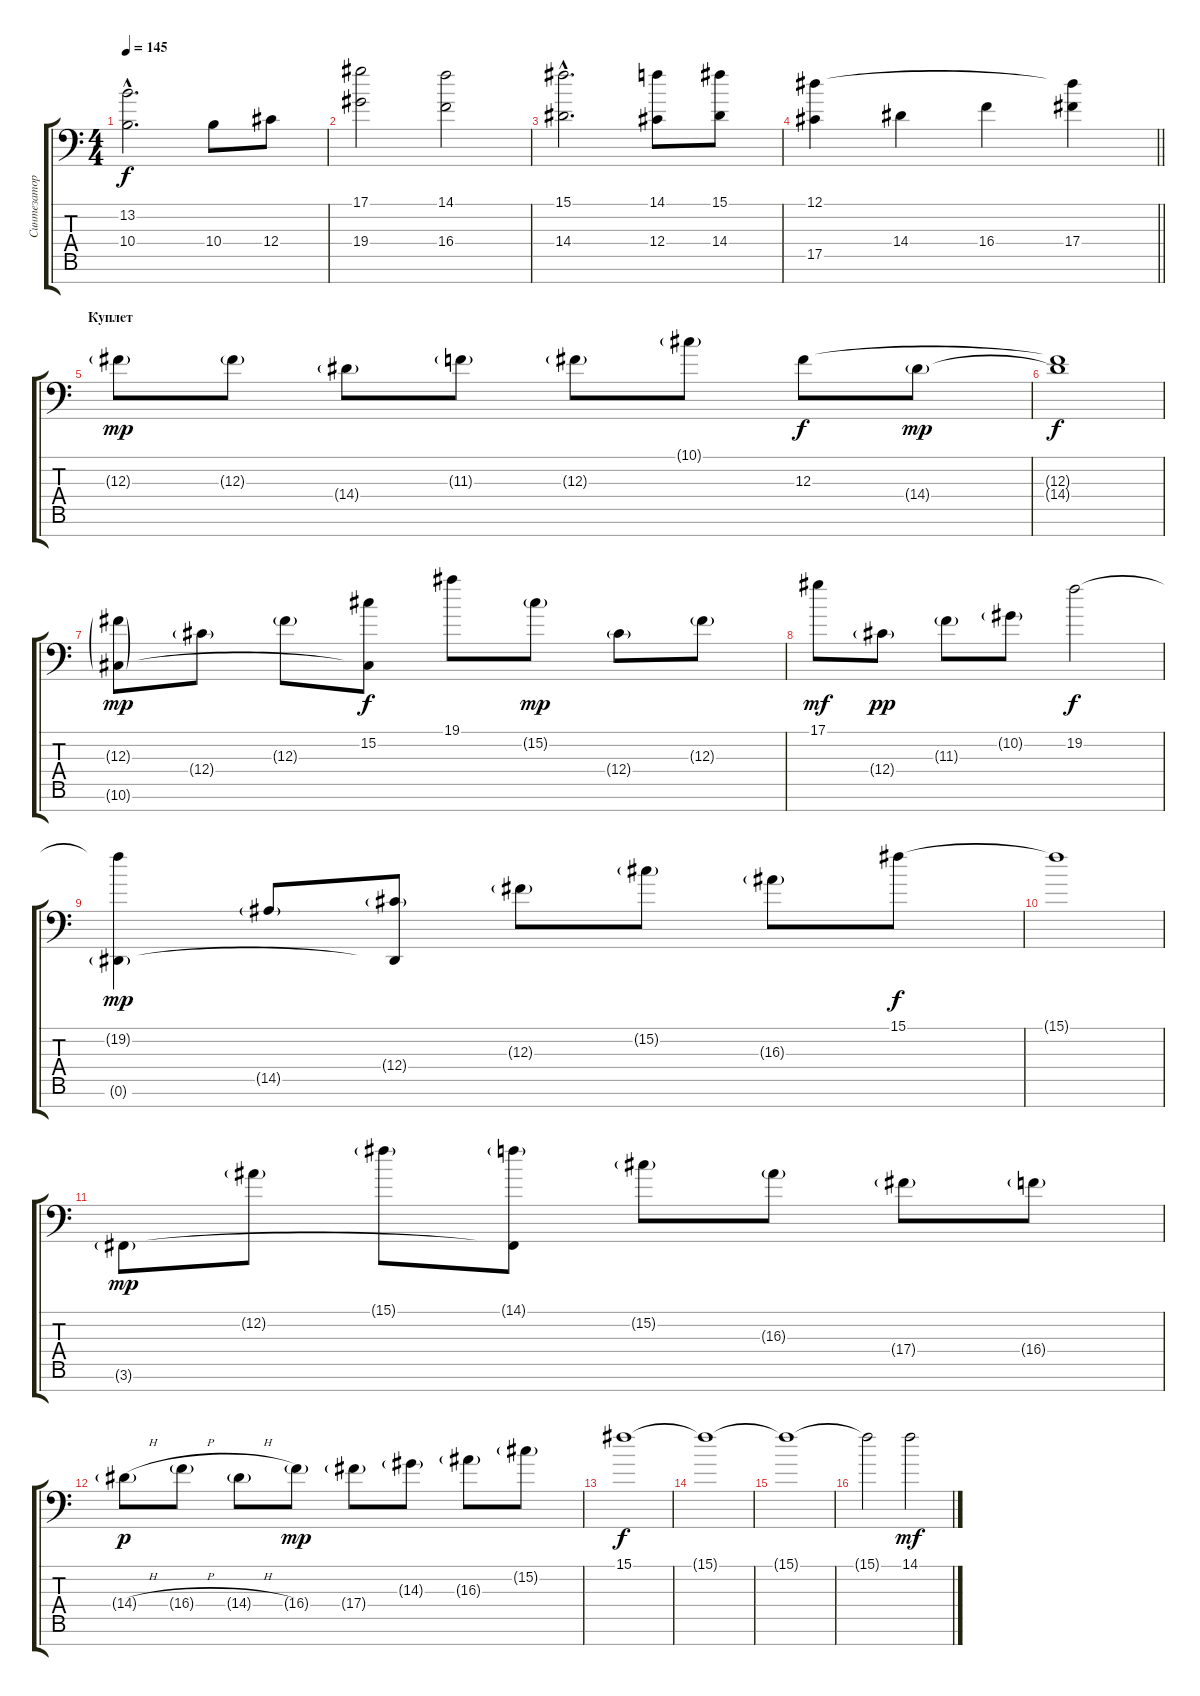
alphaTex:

\track ("Синтезатор" "Синтезатор") {instrument electricgrandpiano}
\staff {score tabs}
\tuning (Eb4 Bb3 Gb3 Db3 Ab2 Eb2 Gb1) {hide}
\ts (4 4)
\tempo 145
\clef f4
\ks c
(13.2{hac} 10.4{hac}).2{d dy f} 10.4.8 12.4.8 |
(17.1 19.4).2 (14.1 16.4).2 |
(15.1{hac} 14.4{hac}).2{d} (14.1 12.4).8 (15.1 14.4).8 |
\barLineRight lightlight
(12.1 17.5).4 14.4.4 16.4.4 (12.1{t} 17.4).4 |
\section ("" "Куплет")
12.3{g}.8{dy mp instrument electricgrandpiano} 12.3{g}.8 14.4{g}.8 11.3{g}.8 12.3{g}.8 10.1{g}.8 12.3.8{dy f} 14.4{g}.8{dy mp} |
(12.3{t} 14.4{t}).1{dy f} |
(12.3{g} 10.6{g}).8{dy mp} 12.4{g}.8 12.3{g}.8 (15.2 10.6{t}).8{dy f} 19.1.8 15.2{g}.8{dy mp} 12.4{g}.8 12.3{g}.8 |
17.1.8{dy mf} 12.4{g}.8{dy pp} 11.3{g}.8 10.2{g}.8 19.2.2{dy f} |
(19.2{t} 0.6{g}).4{dy mp} 14.5{g}.8 (12.4{g} 0.6{t}).8 12.3{g}.8 15.2{g}.8 16.3{g}.8 15.1.8{dy f} |
15.1{t}.1 |
3.6{g}.8{dy mp} 12.2{g}.8 15.1{g}.8 (14.1{g} 3.6{t}).8 15.2{g}.8 16.3{g}.8 17.4{g}.8 16.4{g}.8 |
14.4{h g}.8{dy p} 16.4{h g}.8 14.4{h g}.8 16.4{g}.8{dy mp} 17.4{g}.8 14.3{g}.8 16.3{g}.8 15.2{g}.8 |
15.1.1{dy f volume 10 instrument synthstrings1} |
15.1{t}.1 |
15.1{t}.1 |
15.1{t}.2 14.1.2{dy mf}
